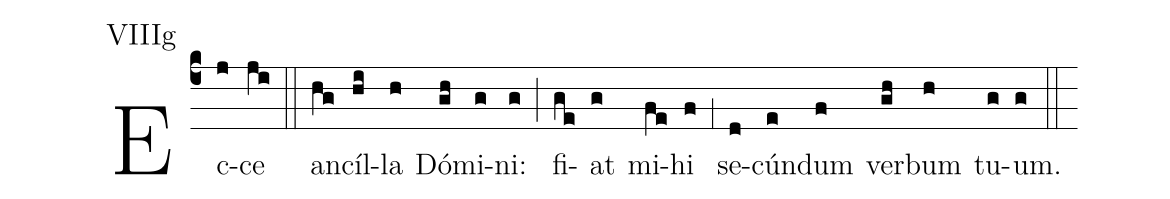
annotation: VIIIg;
%%
(c4) Ec(j)ce(ji) (::) an(hg)cíl(hi)la(h) Dó(gh)mi(g)ni:(g) (;) fi(ge)at(g) mi(fe)hi(f) (;1) se(d)cún(e)dum(f) ver(gh)bum(h) tu(g)um.(g) (::)
